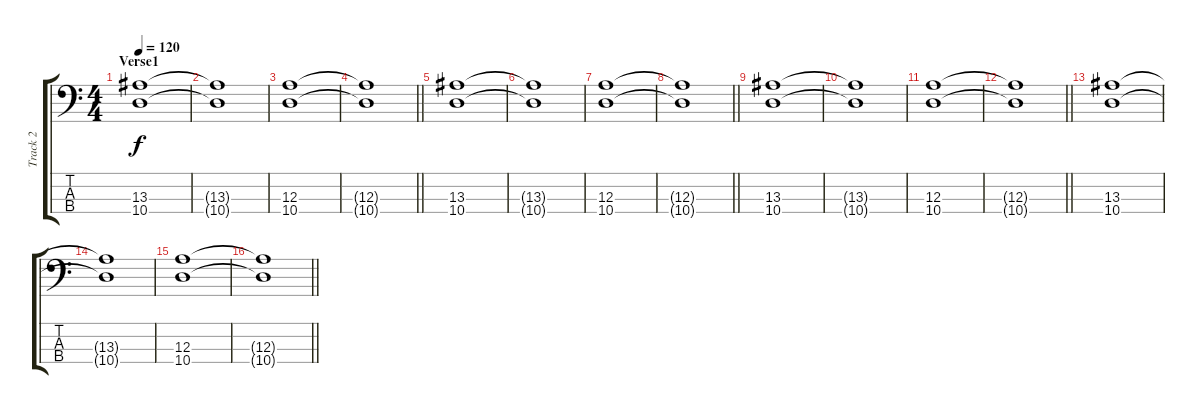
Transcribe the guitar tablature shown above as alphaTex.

\track ("Track 2" "Track 2") {instrument electricbassfinger}
\staff {score tabs}
\tuning (G2 D2 A1 E1) {hide}
\ts (4 4)
\section ("" "Verse1")
\tempo 120
\clef f4
\ks c
(13.3 10.4).1{dy f} |
(13.3{t} 10.4{t}).1 |
(12.3 10.4).1 |
\barLineRight lightlight
(12.3{t} 10.4{t}).1 |
(13.3 10.4).1 |
(13.3{t} 10.4{t}).1 |
(12.3 10.4).1 |
\barLineRight lightlight
(12.3{t} 10.4{t}).1 |
(13.3 10.4).1 |
(13.3{t} 10.4{t}).1 |
(12.3 10.4).1 |
\barLineRight lightlight
(12.3{t} 10.4{t}).1 |
(13.3 10.4).1 |
(13.3{t} 10.4{t}).1 |
(12.3 10.4).1 |
\barLineRight lightlight
(12.3{t} 10.4{t}).1
